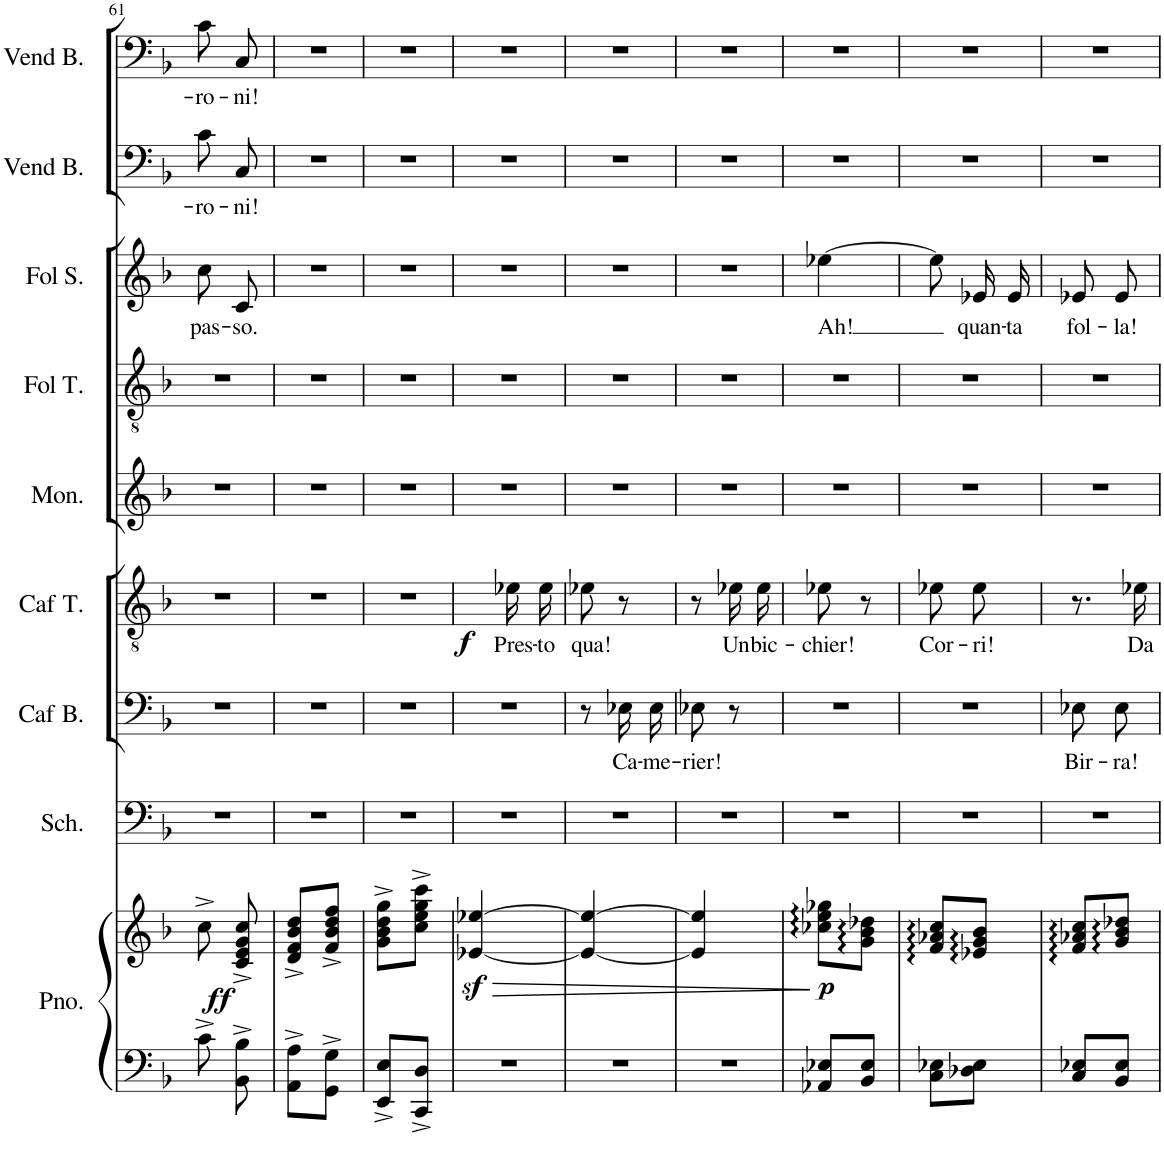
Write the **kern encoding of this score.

**kern	**kern	**dynam	**kern	**kern	**text	**kern	**text	**dynam	**kern	**kern	**kern	**text	**kern	**text	**kern	**text
*part9	*part9	*part9	*part8	*part7	*part7	*part6	*part6	*part6	*part5	*part4	*part3	*part3	*part2	*part2	*part1	*part1
*staff10	*staff9	*staff9/10	*staff8	*staff7	*staff7	*staff6	*staff6	*staff6	*staff5	*staff4	*staff3	*staff3	*staff2	*staff2	*staff1	*staff1
*I"Piano	*	*	*I"Schaunard	*I"Caffe Bass	*	*I"Caffè Ténor	*	*	*I"Monelli	*I"Folla Tenor	*I"Folla Soprano	*	*I"Venditori Bass	*	*I"Venditori Bass	*
*I'Pno.	*	*	*I'Sch.	*I'Caf B.	*	*I'Caf T.	*	*	*I'Mon.	*I'Fol T.	*I'Fol S.	*	*I'Vend B.	*	*I'Vend B.	*
!!LO:PB:g=z
*clefF4	*clefG2	*	*clefF4	*clefF4	*	*clefGv2	*	*	*clefG2	*clefGv2	*clefG2	*	*clefF4	*	*clefF4	*
*k[b-]	*k[b-]	*	*k[b-]	*k[b-]	*	*k[b-]	*	*	*k[b-]	*k[b-]	*k[b-]	*	*k[b-]	*	*k[b-]	*
*M2/8	*M2/8	*	*M2/8	*M2/8	*	*M2/8	*	*	*M2/8	*M2/8	*M2/8	*	*M2/8	*	*M2/8	*
=61	=61	=61	=61	=61	=61	=61	=61	=61	=61	=61	=61	=61	=61	=61	=61	=61
!	!	!	!	!	!	!	!	!	!	!	!	!LO:LY:b	!	!LO:LY:b	!	!LO:LY:b
8c^\	8cc^\	.	4r	4r	.	4r	.	.	4r	4r	8cc/L	pas-	8c\L	-ro-	8c\L	-ro-
!	!	!LO:DY:b	!	!	!	!	!	!	!	!	!	!LO:LY:b	!	!LO:LY:b	!	!LO:LY:b
8BB-\^ 8B-\^	8c/^ 8e/^ 8g/^ 8cc/^	ff	.	.	.	.	.	.	.	.	8c/J	-so.	8C\J	-ni!	8C\J	-ni!
=62	=62	=62	=62	=62	=62	=62	=62	=62	=62	=62	=62	=62	=62	=62	=62	=62
8AA\^ 8A\^L	8d/^ 8f/^ 8b-/^ 8dd/^L	.	4r	4r	.	4r	.	.	4r	4r	4r	.	4r	.	4r	.
8GG\^ 8G\^J	8f/^ 8b-/^ 8dd/^ 8ff/^J	.	.	.	.	.	.	.	.	.	.	.	.	.	.	.
=63	=63	=63	=63	=63	=63	=63	=63	=63	=63	=63	=63	=63	=63	=63	=63	=63
8EE/^ 8E/^L	8g\^ 8b-\^ 8dd\^ 8gg\^L	.	4r	4r	.	4r	.	.	4r	4r	4r	.	4r	.	4r	.
8CC/^ 8D/^J	8cc\^ 8ee\^ 8gg\^ 8ccc\^J	.	.	.	.	.	.	.	.	.	.	.	.	.	.	.
=64	=64	=64	=64	=64	=64	=64	=64	=64	=64	=64	=64	=64	=64	=64	=64	=64
!	!	!LO:HP:b	!	!	!	!	!	!LO:DY:b	!	!	!	!	!	!	!	!
4r	[4e-X/z< [4ee-X/z<	>	4r	4r	.	8ryy	.	f	4r	4r	4r	.	4r	.	4r	.
!	!	!	!	!	!	!	!LO:LY:b	!	!	!	!	!	!	!	!	!
.	.	.	.	.	.	16e-X\LL	Pres-	.	.	.	.	.	.	.	.	.
!	!	!	!	!	!	!	!LO:LY:b	!	!	!	!	!	!	!	!	!
.	.	.	.	.	.	16e-\JJ	-to	.	.	.	.	.	.	.	.	.
=65	=65	=65	=65	=65	=65	=65	=65	=65	=65	=65	=65	=65	=65	=65	=65	=65
!	!	!	!	!	!	!	!LO:LY:b	!	!	!	!	!	!	!	!	!
4r	4e-/_ 4ee-/_	.	4r	8r	.	8e-X\	qua!	.	4r	4r	4r	.	4r	.	4r	.
!	!	!	!	!	!LO:LY:b	!	!	!	!	!	!	!	!	!	!	!
.	.	.	.	16E-X\LL	Ca-	8r	.	.	.	.	.	.	.	.	.	.
!	!	!	!	!	!LO:LY:b	!	!	!	!	!	!	!	!	!	!	!
.	.	.	.	16E-\JJ	-me-	.	.	.	.	.	.	.	.	.	.	.
=66	=66	=66	=66	=66	=66	=66	=66	=66	=66	=66	=66	=66	=66	=66	=66	=66
!	!	!	!	!	!LO:LY:b	!	!	!	!	!	!	!	!	!	!	!
4r	4e-/] 4ee-/]	.	4r	8E-X\	-rier!	8r	.	.	4r	4r	4r	.	4r	.	4r	.
!	!	!	!	!	!	!	!LO:LY:b	!	!	!	!	!	!	!	!	!
.	.	.	.	8r	.	16e-X\LL	Un	.	.	.	.	.	.	.	.	.
!	!	!	!	!	!	!	!LO:LY:b	!	!	!	!	!	!	!	!	!
.	.	.	.	.	.	16e-\JJ	bic-	.	.	.	.	.	.	.	.	.
.	.	]	.	.	.	.	.	.	.	.	.	.	.	.	.	.
=67	=67	=67	=67	=67	=67	=67	=67	=67	=67	=67	=67	=67	=67	=67	=67	=67
!	!	!LO:DY:b	!	!	!	!	!LO:LY:b	!	!	!	!	!LO:LY:b	!	!	!	!
8AA-X/ 8E-X/L	8cc-X\ 8ee\ 8gg-X\L	p	4r	4r	.	8e-X\	-chier!	.	4r	4r	[4ee-X\	Ah!	4r	.	4r	.
8BB-/ 8E-/J	8g\ 8b-\ 8dd-X\J	.	.	.	.	8r	.	.	.	.	.	.	.	.	.	.
=68	=68	=68	=68	=68	=68	=68	=68	=68	=68	=68	=68	=68	=68	=68	=68	=68
!	!	!	!	!	!	!	!LO:LY:b	!	!	!	!	!	!	!	!	!
8C\ 8E-X\L	8f/ 8a-X/ 8cc/L	.	4r	4r	.	8e-X\L	Cor-	.	4r	4r	8ee-/L]	.	4r	.	4r	.
!	!	!	!	!	!	!	!LO:LY:b	!	!	!	!	!LO:LY:b	!	!	!	!
8D-X\ 8E-\J	8e-X/ 8g/ 8b-/J	.	.	.	.	8e-\J	-ri!	.	.	.	16e-X/L	quan-	.	.	.	.
!	!	!	!	!	!	!	!	!	!	!	!	!LO:LY:b	!	!	!	!
.	.	.	.	.	.	.	.	.	.	.	16e-/JJ	-ta	.	.	.	.
=69	=69	=69	=69	=69	=69	=69	=69	=69	=69	=69	=69	=69	=69	=69	=69	=69
!	!	!	!	!	!LO:LY:b	!	!	!	!	!	!	!LO:LY:b	!	!	!	!
8C/ 8E-X/L	8f/ 8a-X/ 8cc/L	.	4r	8E-X\L	Bir-	8.r	.	.	4r	4r	8e-X/L	fol-	4r	.	4r	.
!	!	!	!	!	!LO:LY:b	!	!	!	!	!	!	!LO:LY:b	!	!	!	!
8BB-/ 8E-/J	8g/ 8b-/ 8dd-X/J	.	.	8E-\J	-ra!	.	.	.	.	.	8e-/J	-la!	.	.	.	.
!	!	!	!	!	!	!	!LO:LY:b	!	!	!	!	!	!	!	!	!
.	.	.	.	.	.	16e-X\	Da	.	.	.	.	.	.	.	.	.
=	=	=	=	=	=	=	=	=	=	=	=	=	=	=	=	=
*-	*-	*-	*-	*-	*-	*-	*-	*-	*-	*-	*-	*-	*-	*-	*-	*-
